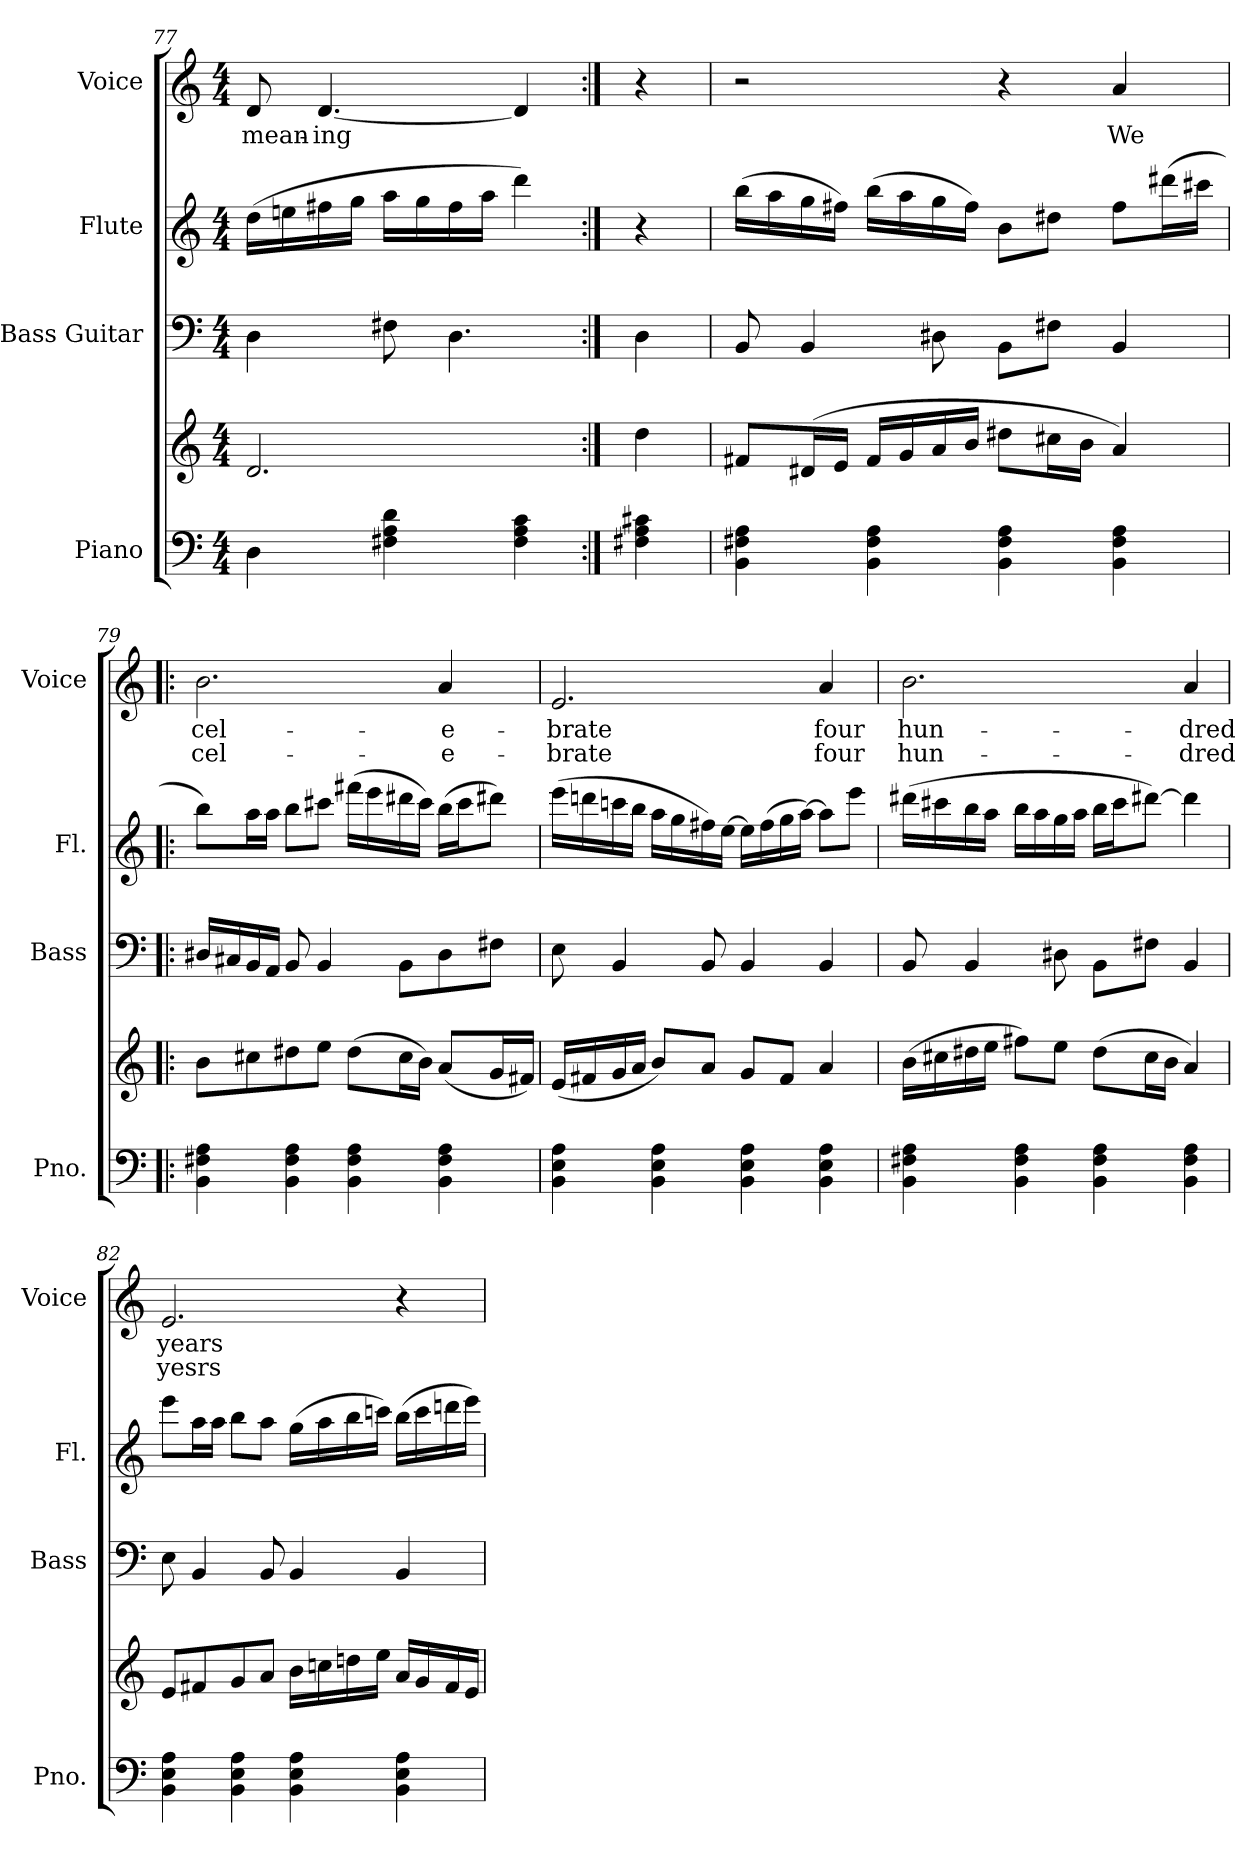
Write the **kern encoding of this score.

**kern	**kern	**kern	**kern	**kern	**text	**text
*part4	*part4	*part3	*part2	*part1	*part1	*part1
*staff5	*staff4	*staff3	*staff2	*staff1	*staff1	*staff1
*I"Piano	*	*I"Bass Guitar	*I"Flute	*I"Voice	*	*
*I'Pno.	*	*I'Bass	*I'Fl.	*I'Voice	*	*
*clefF4	*clefG2	*clefF4	*clefG2	*clefG2	*	*
*	*	*ITrd7c12	*	*	*	*
*k[]	*k[]	*k[]	*k[]	*k[]	*	*
*C:	*C:	*C:	*C:	*C:	*	*
*M4/4	*M4/4	*M4/4	*M4/4	*M4/4	*	*
=77	=77	=77	=77	=77	=77	=77
!	!	!	!	!	!LO:LY:b:color=#000000	!
4Di\	2.di/	4DDi\	(16ddi\LL	8di/	mean-	.
.	.	.	16eeni\	.	.	.
!	!	!	!	!	!LO:LY:b:color=#000000	!
.	.	.	16ff#Xi\	[4.di/	-ing	.
.	.	.	16ggi\JJ	.	.	.
4F#Xi\ 4Ai 4di	.	8FF#Xi\	16aai\LL	.	.	.
.	.	.	16ggi\	.	.	.
.	.	4.DDi\	16ff#i\	.	.	.
.	.	.	16aai\JJ	.	.	.
4F#i\ 4Ai 4ci	.	.	4dddi\)	4di/]	.	.
=77X77:|!	=77X77:|!	=77X77:|!	=77X77:|!	=77X77:|!	=77X77:|!	=77X77:|!
4F#Xi\ 4Ai 4c#Xi	4ddi\	4DDi\	4r	4r	.	.
!!LO:LB:g=z
=78	=78	=78	=78	=78	=78	=78
4BBi\ 4F#Xi 4Ai	8f#Xi/L	8BBBi/	(16bbi\LL	2r	.	.
.	.	.	16aai\	.	.	.
.	(16d#Xi/L	4BBBi/	16ggi\	.	.	.
.	16ei/JJ	.	16ff#Xi\JJ)	.	.	.
4BBi\ 4F#i 4Ai	16f#i/LL	.	(16bbi\LL	.	.	.
.	16gi/	.	16aai\	.	.	.
.	16ai/	8DD#Xi\	16ggi\	.	.	.
.	16bi/JJ	.	16ff#i\JJ)	.	.	.
4BBi\ 4F#i 4Ai	8dd#Xi\L	8BBBi\L	8bi\L	4r	.	.
.	16cc#Xi\L	8FF#Xi\J	8dd#Xi\J	.	.	.
.	16bi\JJ	.	.	.	.	.
!	!	!	!	!	!LO:LY:b:color=#000000	!
4BBi\ 4F#i 4Ai	4ai/)	4BBBi/	8ff#i\L	4ai/	We	.
.	.	.	(16ddd#Xi\L	.	.	.
.	.	.	16ccc#Xi\JJ	.	.	.
=79!|:	=79!|:	=79!|:	=79!|:	=79!|:	=79!|:	=79!|:
!	!	!	!	!	!LO:LY:b:color=#000000	!LO:LY:b:color=#000000
4BBi\ 4F#Xi 4Ai	8bi\L	16DD#Xi/LL	8bbi\L)	2.bi\	cel-	cel-
.	.	16CC#Xi/	.	.	.	.
.	8cc#Xi\	16BBBi/	16aai\L	.	.	.
.	.	16AAAi/JJ	16aai\JJ	.	.	.
4BBi\ 4F#i 4Ai	8dd#Xi\	8BBBi/	8bbi\L	.	.	.
.	8eei\J	4BBBi/	8ccc#Xi\J	.	.	.
4BBi\ 4F#i 4Ai	(8dd#i\L	.	(16fff#Xi\LL	.	.	.
.	.	.	16eeei\	.	.	.
.	16cc#i\L	8BBBi\L	16ddd#Xi\	.	.	.
.	16bi\JJ)	.	16ccc#i\JJ)	.	.	.
!	!	!	!	!	!LO:LY:b:color=#000000	!LO:LY:b:color=#000000
4BBi\ 4F#i 4Ai	(8ai/L	8DD#i\	(16bbi\LL	4ai/	-e-	-e-
.	.	.	16ccc#i\J	.	.	.
.	16gi/L	8FF#Xi\J	8ddd#Xi\J)	.	.	.
.	16f#Xi/JJ)	.	.	.	.	.
=80	=80	=80	=80	=80	=80	=80
!	!	!	!	!	!LO:LY:b:color=#000000	!LO:LY:b:color=#000000
4BBi\ 4Ei 4Ai	(16ei/LL	8EEi\	(16eeei\LL	2.ei/	-brate	-brate
.	16f#Xi/	.	16dddni\	.	.	.
.	16gi/	4BBBi/	16cccni\	.	.	.
.	16ai/JJ	.	16bbi\JJ	.	.	.
4BBi\ 4Ei 4Ai	8bi/L)	.	16aai\LL	.	.	.
.	.	.	16ggi\	.	.	.
.	8ai/J	8BBBi/	16ff#Xi\)	.	.	.
.	.	.	[16eei\JJ	.	.	.
4BBi\ 4Ei 4Ai	8gi/L	4BBBi/	16eei\LL]	.	.	.
.	.	.	(16ff#i\	.	.	.
.	8f#i/J	.	16ggi\	.	.	.
.	.	.	[16aai\JJ)	.	.	.
!	!	!	!	!	!LO:LY:b:color=#000000	!LO:LY:b:color=#000000
4BBi\ 4Ei 4Ai	4ai/	4BBBi/	8aai\L]	4ai/	four	four
.	.	.	8eeei\J	.	.	.
!!LO:PB:g=z
=81	=81	=81	=81	=81	=81	=81
!	!	!	!	!	!LO:LY:b:color=#000000	!LO:LY:b:color=#000000
4BBi\ 4F#Xi 4Ai	(16bi\LL	8BBBi/	(16ddd#Xi\LL	2.bi\	hun-	hun-
.	16cc#Xi\	.	16ccc#Xi\	.	.	.
.	16dd#Xi\	4BBBi/	16bbi\	.	.	.
.	16eei\JJ	.	16aai\JJ	.	.	.
4BBi\ 4F#i 4Ai	8ff#Xi\L)	.	16bbi\LL	.	.	.
.	.	.	16aai\	.	.	.
.	8eei\J	8DD#Xi\	16ggi\	.	.	.
.	.	.	16aai\JJ	.	.	.
4BBi\ 4F#i 4Ai	(8dd#i\L	8BBBi\L	16bbi\LL	.	.	.
.	.	.	16ccc#i\J	.	.	.
.	16cc#i\L	8FF#Xi\J	[8ddd#Xi\J)	.	.	.
.	16bi\JJ	.	.	.	.	.
!	!	!	!	!	!LO:LY:b:color=#000000	!LO:LY:b:color=#000000
4BBi\ 4F#i 4Ai	4ai/)	4BBBi/	4ddd#i\]	4ai/	-dred	-dred
=82	=82	=82	=82	=82	=82	=82
!	!	!	!	!	!LO:LY:b:color=#000000	!LO:LY:b:color=#000000
4BBi\ 4Ei 4Ai	8ei/L	8EEi\	8eeei\L	2.ei/	years	yesrs
.	8f#Xi/	4BBBi/	16aai\L	.	.	.
.	.	.	16aai\JJ	.	.	.
4BBi\ 4Ei 4Ai	8gi/	.	8bbi\L	.	.	.
.	8ai/J	8BBBi/	8aai\J	.	.	.
4BBi\ 4Ei 4Ai	16bi\LL	4BBBi/	(16ggi\LL	.	.	.
.	16ccni\	.	16aai\	.	.	.
.	16ddni\	.	16bbi\	.	.	.
.	16eei\JJ	.	16cccni\JJ)	.	.	.
4BBi\ 4Ei 4Ai	16ai/LL	4BBBi/	(16bbi\LL	4r	.	.
.	16gi/	.	16ccci\	.	.	.
.	16f#i/	.	16dddni\	.	.	.
.	16ei/JJ	.	16eeei\JJ)	.	.	.
=	=	=	=	=	=	=
*-	*-	*-	*-	*-	*-	*-
